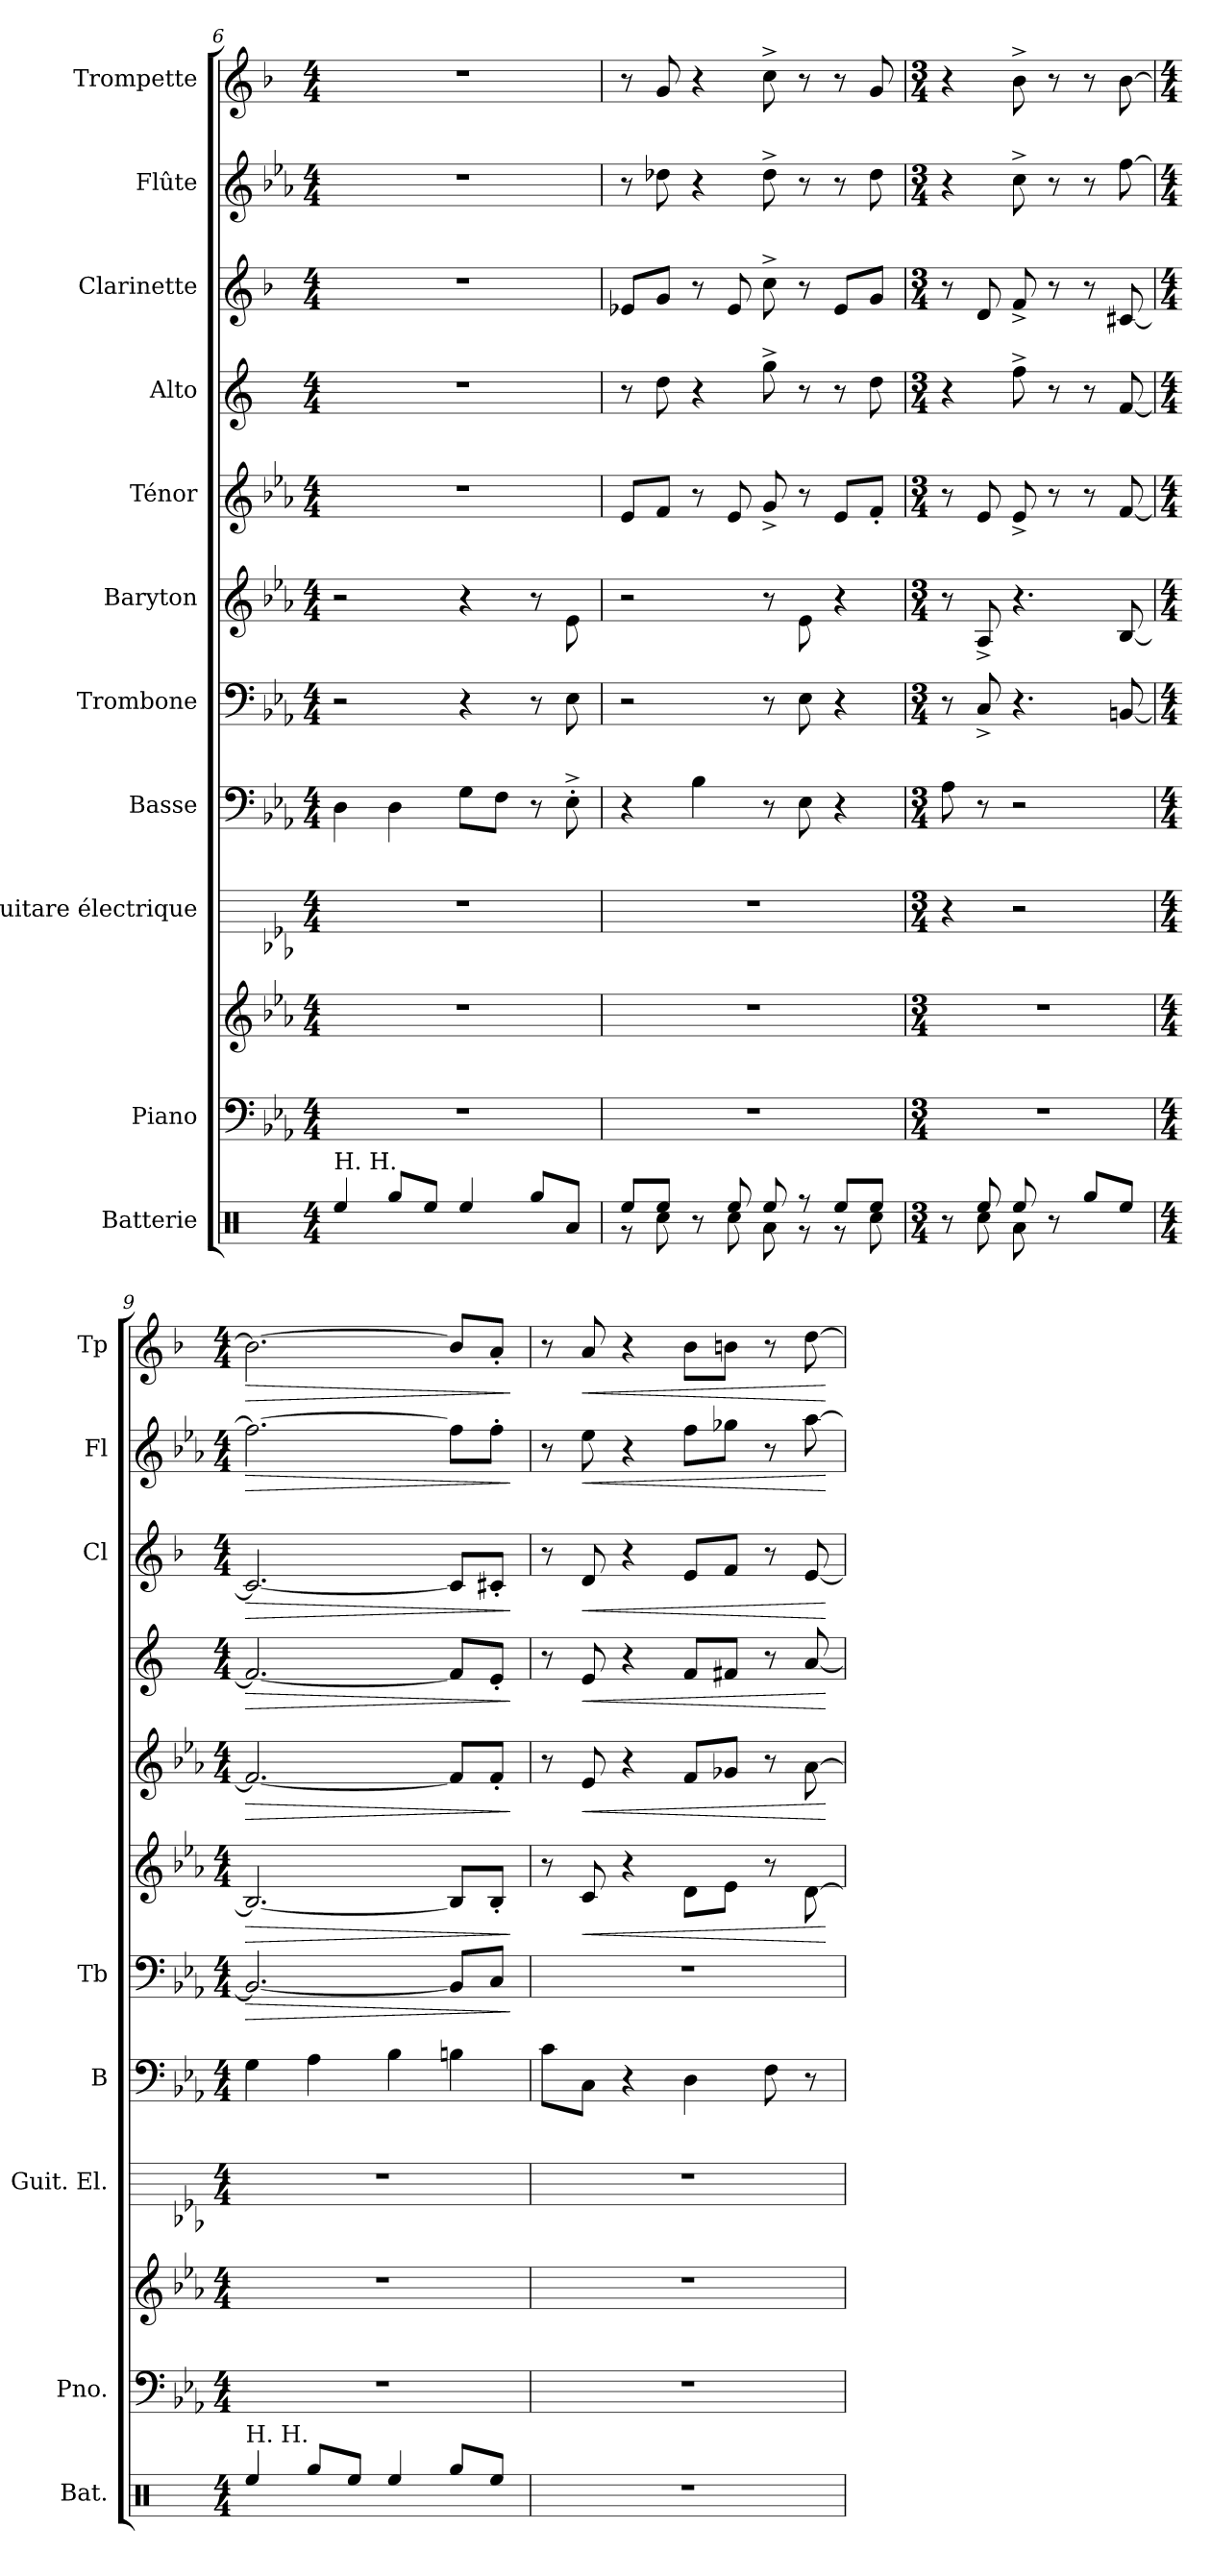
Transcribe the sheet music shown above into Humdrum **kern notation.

**kern	**kern	**kern	**kern	**kern	**kern	**dynam	**kern	**dynam	**kern	**dynam	**kern	**dynam	**kern	**dynam	**kern	**dynam	**kern	**dynam
*part11	*part10	*part10	*part9	*part8	*part7	*part7	*part6	*part6	*part5	*part5	*part4	*part4	*part3	*part3	*part2	*part2	*part1	*part1
*staff12	*staff11	*staff10	*staff9	*staff8	*staff7	*staff7	*staff6	*staff6	*staff5	*staff5	*staff4	*staff4	*staff3	*staff3	*staff2	*staff2	*staff1	*staff1
*I"Batterie	*I"Piano	*	*I"Guitare électrique	*I"Basse	*I"Trombone	*	*I"Baryton	*	*I"Ténor	*	*I"Alto	*	*I"Clarinette	*	*I"Flûte	*	*I"Trompette	*
*I'Bat.	*I'Pno.	*	*I'Guit. El.	*I'B	*I'Tb	*	*	*	*	*	*	*	*I'Cl	*	*I'Fl	*	*I'Tp	*
*clefX	*clefF4	*clefG2	*	*clefF4	*clefF4	*	*clefG2	*	*clefG2	*	*clefG2	*	*clefG2	*	*clefG2	*	*clefG2	*
*	*	*	*	*ITrd7c12	*	*	*ITrd12c21	*	*ITrd8c14	*	*ITrd5c9	*	*ITrd1c2	*	*	*	*ITrd1c2	*
*k[]	*k[b-e-a-]	*k[b-e-a-]	*k[b-e-a-]	*k[b-e-a-]	*k[b-e-a-]	*	*k[b-e-a-]	*	*k[b-e-a-]	*	*k[b-e-a-]	*	*k[b-e-a-]	*	*k[b-e-a-]	*	*k[b-e-a-]	*
*M4/4	*M4/4	*M4/4	*M4/4	*M4/4	*M4/4	*	*M4/4	*	*M4/4	*	*M4/4	*	*M4/4	*	*M4/4	*	*M4/4	*
=6	=6	=6	=6	=6	=6	=6	=6	=6	=6	=6	=6	=6	=6	=6	=6	=6	=6	=6
!LO:TX:a:t=H. H.	!	!	!	!	!	!	!	!	!	!	!	!	!	!	!	!	!	!
4Ree/	1r	1r	1r	4DD\	2r	.	2r	.	1r	.	1r	.	1r	.	1r	.	1r	.
8Rgg/L	.	.	.	4DD\	.	.	.	.	.	.	.	.	.	.	.	.	.	.
8Ree/J	.	.	.	.	.	.	.	.	.	.	.	.	.	.	.	.	.	.
4Ree/	.	.	.	8GG\L	4r	.	4r	.	.	.	.	.	.	.	.	.	.	.
.	.	.	.	8FF\J	.	.	.	.	.	.	.	.	.	.	.	.	.	.
8Rgg/L	.	.	.	8r	8r	.	8r	.	.	.	.	.	.	.	.	.	.	.
8Ra/J	.	.	.	8EE-'^\	8E-\	.	8E-\	.	.	.	.	.	.	.	.	.	.	.
=7	=7	=7	=7	=7	=7	=7	=7	=7	=7	=7	=7	=7	=7	=7	=7	=7	=7	=7
*^	*	*	*	*	*	*	*	*	*	*	*	*	*	*	*	*	*	*
8Ree/L	8r	1r	1r	1r	4r	2r	.	2r	.	8E-/L	.	8r	.	8d-X/L	.	8r	.	8r	.
8Ree/J	8Rcc\	.	.	.	.	.	.	.	.	8F/J	.	8f\	.	8f/J	.	8dd-X\	.	8f/	.
8r	8ryy	.	.	.	4BB-\	.	.	.	.	8r	.	4r	.	8r	.	4r	.	4r	.
8Ree/	8Rcc\	.	.	.	.	.	.	.	.	8E-/	.	.	.	8d-/	.	.	.	.	.
8Ree/	8Ra\	.	.	.	8r	8r	.	8r	.	8G^/	.	8b-^\	.	8b-^\	.	8dd-^\	.	8b-^\	.
8r	8r	.	.	.	8EE-\	8E-\	.	8E-\	.	8r	.	8r	.	8r	.	8r	.	8r	.
8Ree/L	8r	.	.	.	4r	4r	.	4r	.	8E-/L	.	8r	.	8d-/L	.	8r	.	8r	.
8Ree/J	8Rcc\	.	.	.	.	.	.	.	.	8F'/J	.	8f\	.	8f/J	.	8dd-\	.	8f/	.
=8	=8	=8	=8	=8	=8	=8	=8	=8	=8	=8	=8	=8	=8	=8	=8	=8	=8	=8	=8
*M3/4	*	*M3/4	*M3/4	*M3/4	*M3/4	*M3/4	*	*M3/4	*	*M3/4	*	*M3/4	*	*M3/4	*	*M3/4	*	*M3/4	*
8r	8ryy	2.r	2.r	4r	8AA-\	8r	.	8r	.	8r	.	4r	.	8r	.	4r	.	4r	.
8Ree/	8Rcc\	.	.	.	8r	8C^/	.	8AA-^/	.	8E-/	.	.	.	8c/	.	.	.	.	.
8Ree/	8Ra\	.	.	2r	2r	4.r	.	4.r	.	8E-^/	.	8a-^\	.	8e-^/	.	8cc^\	.	8a-^\	.
8r	4.ryy	.	.	.	.	.	.	.	.	8r	.	8r	.	8r	.	8r	.	8r	.
8Rgg/L	.	.	.	.	.	.	.	.	.	8r	.	8r	.	8r	.	8r	.	8r	.
8Ree/J	.	.	.	.	.	[8BBn/	.	[8BB-/	.	[8F/	.	[8A-/	.	[8Bn/	.	[8ff\	.	[8a-\	.
*v	*v	*	*	*	*	*	*	*	*	*	*	*	*	*	*	*	*	*	*
!!LO:PB:g=z
=9	=9	=9	=9	=9	=9	=9	=9	=9	=9	=9	=9	=9	=9	=9	=9	=9	=9	=9
*M4/4	*M4/4	*M4/4	*M4/4	*M4/4	*M4/4	*	*M4/4	*	*M4/4	*	*M4/4	*	*M4/4	*	*M4/4	*	*M4/4	*
!LO:TX:a:t=H. H.	!	!	!	!	!	!	!	!	!	!	!	!	!	!	!	!	!	!
!	!	!	!	!	!	!LO:HP:b	!	!LO:HP:b	!	!LO:HP:b	!	!LO:HP:b	!	!LO:HP:b	!	!LO:HP:b	!	!LO:HP:b
4Ree/	1r	1r	1r	4GG\	2.BB/_	>	2.BB-/_	>	2.F/_	>	2.A-/_	>	2.B/_	>	2.ff\_	>	2.a-\_	>
8Rgg/L	.	.	.	4AA-\	.	.	.	.	.	.	.	.	.	.	.	.	.	.
8Ree/J	.	.	.	.	.	.	.	.	.	.	.	.	.	.	.	.	.	.
4Ree/	.	.	.	4BB-\	.	.	.	.	.	.	.	.	.	.	.	.	.	.
8Rgg/L	.	.	.	4BBn\	8BB/L]	.	8BB-/L]	.	8F/L]	.	8A-/L]	.	8B/L]	.	8ff\L]	.	8a-/L]	.
8Ree/J	.	.	.	.	8C/J	.	8BB-'/J	.	8F'/J	.	8G'/J	.	8Bn'/J	.	8ff'\J	.	8g'/J	.
.	.	.	.	.	.	]	.	]	.	]	.	]	.	]	.	]	.	]
=10	=10	=10	=10	=10	=10	=10	=10	=10	=10	=10	=10	=10	=10	=10	=10	=10	=10	=10
1r	1r	1r	1r	8C\L	1r	.	8r	.	8r	.	8r	.	8r	.	8r	.	8r	.
!	!	!	!	!	!	!	!	!LO:HP:b	!	!LO:HP:b	!	!LO:HP:b	!	!LO:HP:b	!	!LO:HP:b	!	!LO:HP:b
.	.	.	.	8CC\J	.	.	8C/	<	8E-/	<	8G/	<	8c/	<	8ee-\	<	8g/	<
.	.	.	.	4r	.	.	4r	.	4r	.	4r	.	4r	.	4r	.	4r	.
.	.	.	.	4DD\	.	.	8D\L	.	8F/L	.	8A-/L	.	8d/L	.	8ff\L	.	8a-\L	.
.	.	.	.	.	.	.	8E-\J	.	8G-X/J	.	8An/J	.	8e-/J	.	8gg-X\J	.	8an\J	.
.	.	.	.	8FF\	.	.	8r	.	8r	.	8r	.	8r	.	8r	.	8r	.
.	.	.	.	8r	.	.	[8D\	.	[8A-\	.	[8c/	.	[8d/	.	[8aa-\	.	[8cc\	.
.	.	.	.	.	.	.	.	[	.	[	.	[	.	[	.	[	.	[
=	=	=	=	=	=	=	=	=	=	=	=	=	=	=	=	=	=	=
*-	*-	*-	*-	*-	*-	*-	*-	*-	*-	*-	*-	*-	*-	*-	*-	*-	*-	*-
